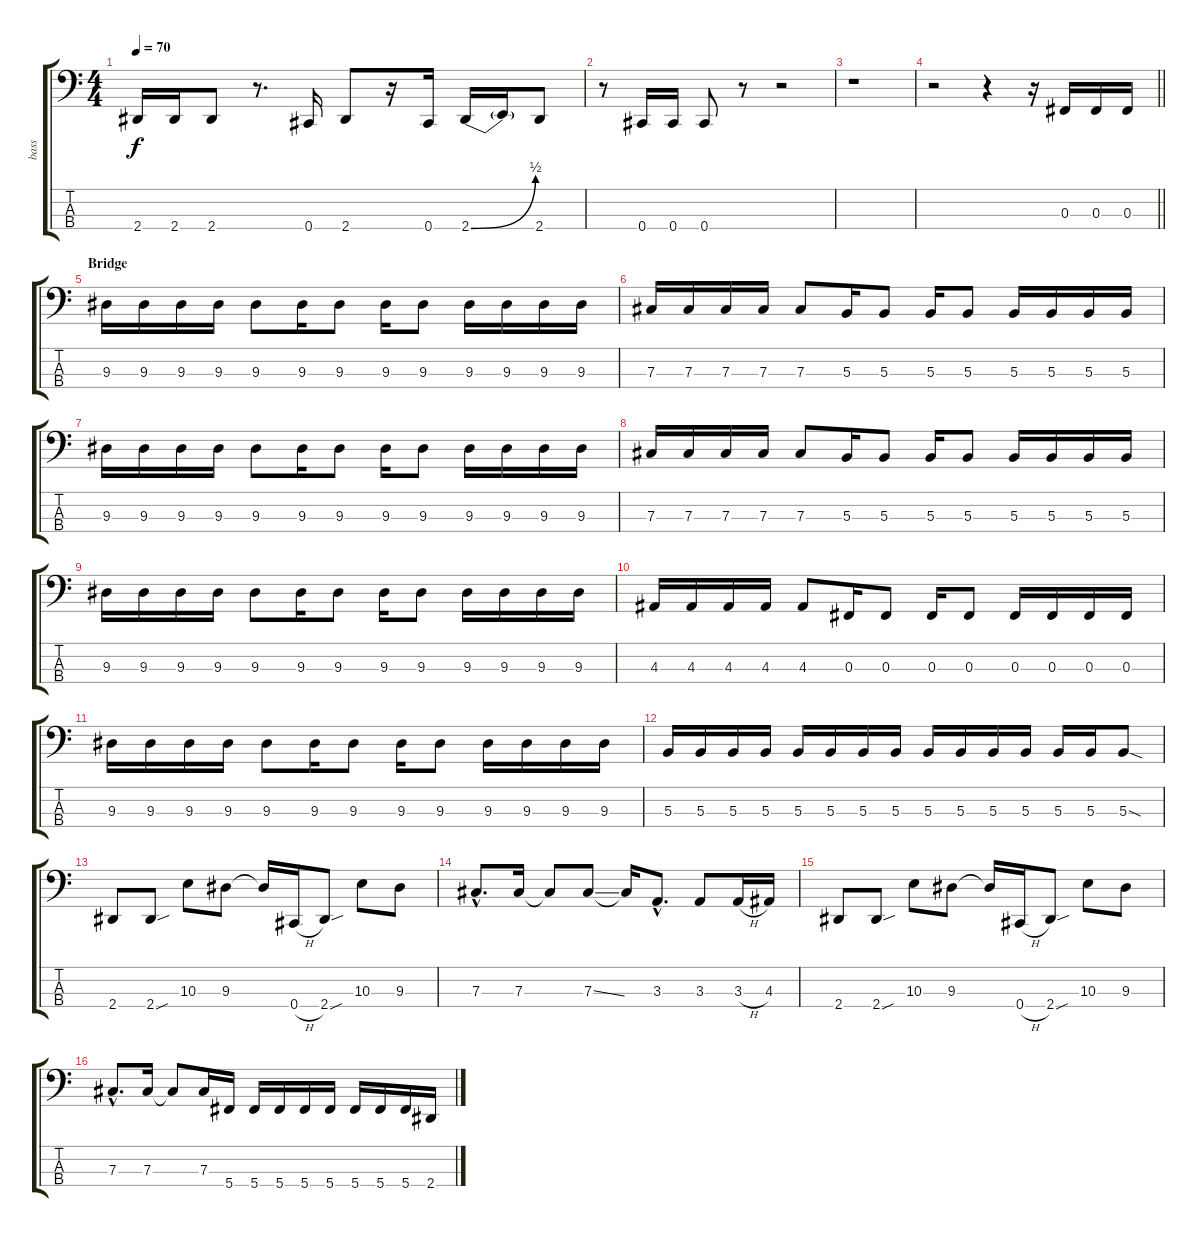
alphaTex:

\track ("bass" "bass") {instrument electricbasspick}
\staff {score tabs}
\tuning (E2 B1 Gb1 Db1) {hide}
\ts (4 4)
\tempo 70
\clef f4
\ks c
2.4.16{dy f} 2.4.16 2.4.8 r.8{d} 0.4.16 2.4.8 r.16 0.4.16 2.4{be (bend 0 0 60 2)}.16 2.4{t}.16 2.4.8 |
r.8 0.4.16 0.4.16 0.4.8 r.8 r.2 |
r.1 |
\barLineRight lightlight
r.2 r.4 r.16 0.3.16 0.3.16 0.3.16 |
\section ("" "Bridge")
9.3.16 9.3.16 9.3.16 9.3.16 9.3.8 9.3.16 9.3.8 9.3.16 9.3.8 9.3.16 9.3.16 9.3.16 9.3.16 |
7.3.16 7.3.16 7.3.16 7.3.16 7.3.8 5.3.16 5.3.8 5.3.16 5.3.8 5.3.16 5.3.16 5.3.16 5.3.16 |
9.3.16 9.3.16 9.3.16 9.3.16 9.3.8 9.3.16 9.3.8 9.3.16 9.3.8 9.3.16 9.3.16 9.3.16 9.3.16 |
7.3.16 7.3.16 7.3.16 7.3.16 7.3.8 5.3.16 5.3.8 5.3.16 5.3.8 5.3.16 5.3.16 5.3.16 5.3.16 |
9.3.16 9.3.16 9.3.16 9.3.16 9.3.8 9.3.16 9.3.8 9.3.16 9.3.8 9.3.16 9.3.16 9.3.16 9.3.16 |
4.3.16 4.3.16 4.3.16 4.3.16 4.3.8 0.3.16 0.3.8 0.3.16 0.3.8 0.3.16 0.3.16 0.3.16 0.3.16 |
9.3.16 9.3.16 9.3.16 9.3.16 9.3.8 9.3.16 9.3.8 9.3.16 9.3.8 9.3.16 9.3.16 9.3.16 9.3.16 |
5.3.16 5.3.16 5.3.16 5.3.16 5.3.16 5.3.16 5.3.16 5.3.16 5.3.16 5.3.16 5.3.16 5.3.16 5.3.16 5.3.16 5.3{sod}.8 |
2.4.8 2.4{sou}.8 10.3.8 9.3.8 9.3{t}.16 0.4{h}.16 2.4{sou}.8 10.3.8 9.3.8 |
7.3{hac}.8{d} 7.3.16 7.3{t}.8 7.3{ss}.8 7.3{t}.16 3.3{hac}.8{d} 3.3.8 3.3{h}.16 4.3.16 |
2.4.8 2.4{sou}.8 10.3.8 9.3.8 9.3{t}.16 0.4{h}.16 2.4{sou}.8 10.3.8 9.3.8 |
7.3{hac}.8{d} 7.3.16 7.3{t}.8 7.3.16 5.4.16 5.4.16 5.4.16 5.4.16 5.4.16 5.4.16 5.4.16 5.4.16 2.4.16
